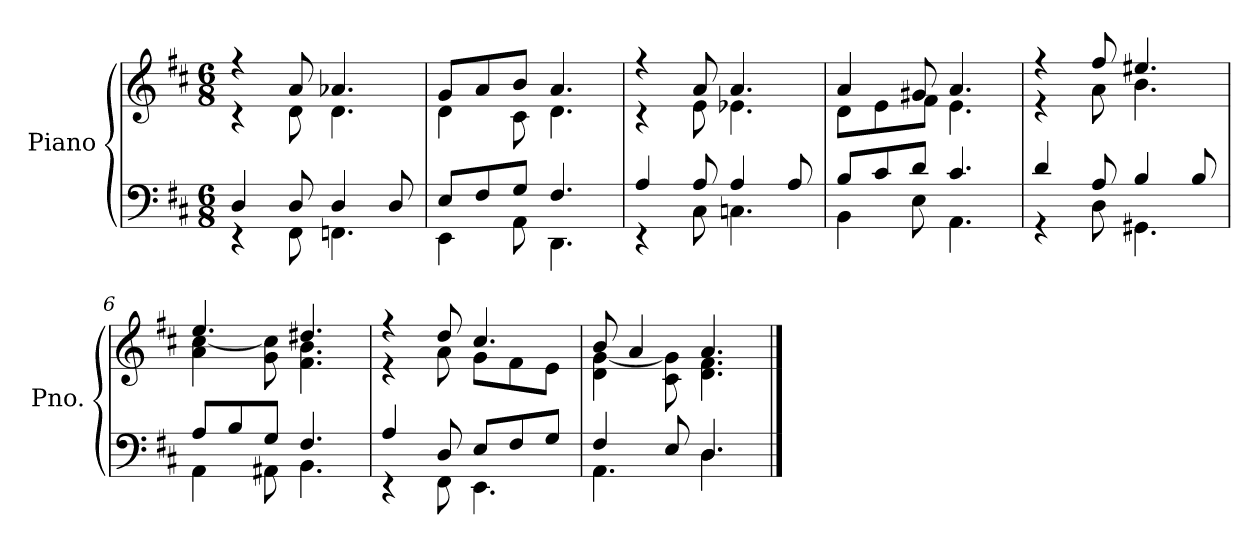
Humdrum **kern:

**kern	**kern
*part1	*part1
*staff2	*staff1
*I"Piano	*
*I'Pno.	*
*clefF4	*clefG2
*k[f#c#]	*k[f#c#]
*M6/8	*M6/8
=1	=1
*^	*^
4D/	4r	4r	4r
8D/	8FF#\	8a/	8d\
4D/	4.FFn\	4.a-X/	4.d\
8D/	.	.	.
=2	=2	=2	=2
8E/L	4EE\	8g/L	4d\
8F#/	.	8a/	.
8G/J	8AA\	8b/J	8c#\
4.F#/	4.DD\	4.a/	4.d\
=3	=3	=3	=3
4A/	4r	4r	4r
8A/	8C#\	8a/	8e\
4A/	4.Cn\	4.a/	4.e-X\
8A/	.	.	.
=4	=4	=4	=4
8B/L	4BB\	4a/	8d\L
8c#/	.	.	8e\
8d/J	8E\	8g#X/	8f#\J
4.c#/	4.AA\	4.a/	4.e\
=5	=5	=5	=5
4d/	4r	4r	4r
8A/	8D\	8ff#/	8a\
4B/	4.GG#X\	4.ee#X/	4.b\
8B/	.	.	.
=6	=6	=6	=6
8A/L	4AA\	4.ee/	4a\ [4cc#\
8B/	.	.	.
8G/J	8AA#X\	.	8g\ 8cc#\]
4.F#/	4.BB\	4.dd#X/	4.f#\ 4.b\
!!LO:LB:g=z	!!
=7	=7	=7	=7
4A/	4r	4r	4r
8D/	8FF#\	8dd/	8a\
8E/L	4.EE\	4.cc#/	8g\L
8F#/	.	.	8f#\
8G/J	.	.	8e\J
=8	=8	=8	=8
4F#/	4.AA\	8b/	4d\ [4g\
.	.	4a/	.
8E/	.	.	8c#\ 8g\]
4.D/	4.D\	4.a/	4.d\ 4.f#\
*v	*v	*	*
*	*v	*v
==	==
*-	*-
